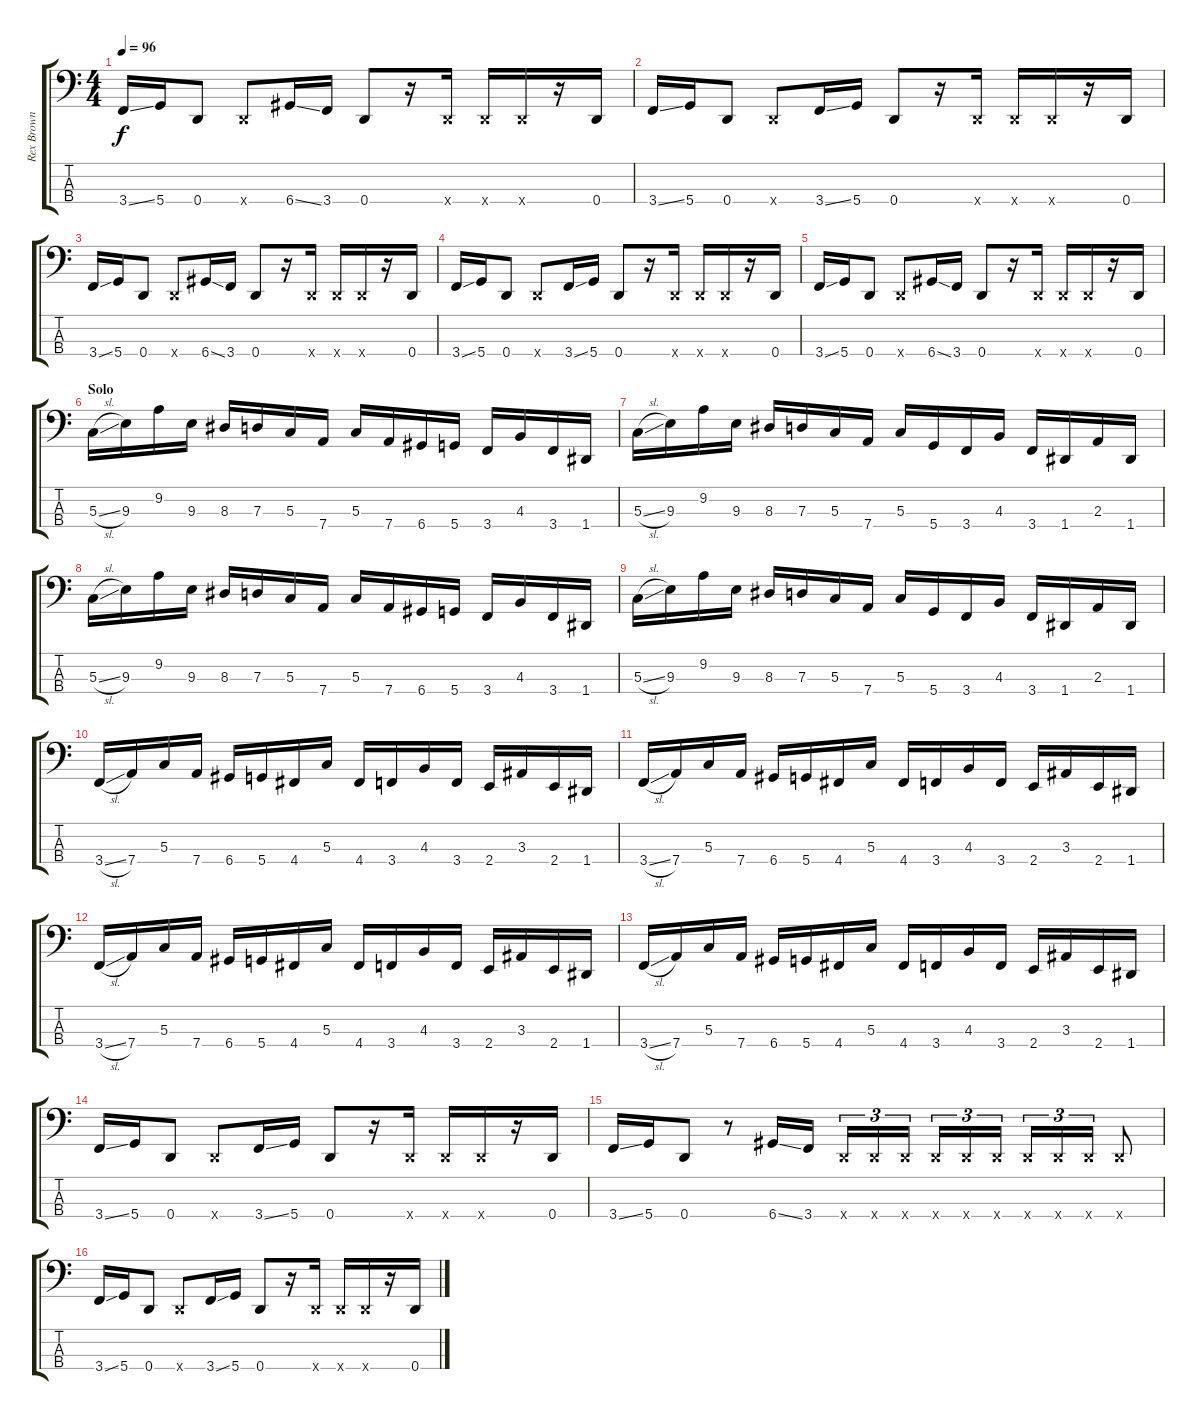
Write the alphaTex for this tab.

\track ("Rex Brown" "Rex Brown") {instrument electricbasspick}
\staff {score tabs}
\tuning (F2 C2 G1 D1) {hide}
\ts (4 4)
\tempo 96
\clef f4
\ks c
3.4{ss}.16{dy f} 5.4.16 0.4.8 0.4{x}.8 6.4{ss}.16 3.4.16 0.4.8 r.16 0.4{x}.16 0.4{x}.16 0.4{x}.16 r.16 0.4.16 |
3.4{ss}.16 5.4.16 0.4.8 0.4{x}.8 3.4{ss}.16 5.4.16 0.4.8 r.16 0.4{x}.16 0.4{x}.16 0.4{x}.16 r.16 0.4.16 |
3.4{ss}.16 5.4.16 0.4.8 0.4{x}.8 6.4{ss}.16 3.4.16 0.4.8 r.16 0.4{x}.16 0.4{x}.16 0.4{x}.16 r.16 0.4.16 |
3.4{ss}.16 5.4.16 0.4.8 0.4{x}.8 3.4{ss}.16 5.4.16 0.4.8 r.16 0.4{x}.16 0.4{x}.16 0.4{x}.16 r.16 0.4.16 |
3.4{ss}.16 5.4.16 0.4.8 0.4{x}.8 6.4{ss}.16 3.4.16 0.4.8 r.16 0.4{x}.16 0.4{x}.16 0.4{x}.16 r.16 0.4.16 |
\section ("" "Solo")
5.3{sl}.16 9.3.16 9.2.16 9.3.16 8.3.16 7.3.16 5.3.16 7.4.16 5.3.16 7.4.16 6.4.16 5.4.16 3.4.16 4.3.16 3.4.16 1.4.16 |
5.3{sl}.16 9.3.16 9.2.16 9.3.16 8.3.16 7.3.16 5.3.16 7.4.16 5.3.16 5.4.16 3.4.16 4.3.16 3.4.16 1.4.16 2.3.16 1.4.16 |
5.3{sl}.16 9.3.16 9.2.16 9.3.16 8.3.16 7.3.16 5.3.16 7.4.16 5.3.16 7.4.16 6.4.16 5.4.16 3.4.16 4.3.16 3.4.16 1.4.16 |
5.3{sl}.16 9.3.16 9.2.16 9.3.16 8.3.16 7.3.16 5.3.16 7.4.16 5.3.16 5.4.16 3.4.16 4.3.16 3.4.16 1.4.16 2.3.16 1.4.16 |
3.4{sl}.16 7.4.16 5.3.16 7.4.16 6.4.16 5.4.16 4.4.16 5.3.16 4.4.16 3.4.16 4.3.16 3.4.16 2.4.16 3.3.16 2.4.16 1.4.16 |
3.4{sl}.16 7.4.16 5.3.16 7.4.16 6.4.16 5.4.16 4.4.16 5.3.16 4.4.16 3.4.16 4.3.16 3.4.16 2.4.16 3.3.16 2.4.16 1.4.16 |
3.4{sl}.16 7.4.16 5.3.16 7.4.16 6.4.16 5.4.16 4.4.16 5.3.16 4.4.16 3.4.16 4.3.16 3.4.16 2.4.16 3.3.16 2.4.16 1.4.16 |
3.4{sl}.16 7.4.16 5.3.16 7.4.16 6.4.16 5.4.16 4.4.16 5.3.16 4.4.16 3.4.16 4.3.16 3.4.16 2.4.16 3.3.16 2.4.16 1.4.16 |
3.4{ss}.16 5.4.16 0.4.8 0.4{x}.8 3.4{ss}.16 5.4.16 0.4.8 r.16 0.4{x}.16 0.4{x}.16 0.4{x}.16 r.16 0.4.16 |
3.4{ss}.16 5.4.16 0.4.8 r.8 6.4{ss}.16 3.4.16 0.4{x}.16{tu (3 2)} 0.4{x}.16{tu (3 2)} 0.4{x}.16{tu (3 2)} 0.4{x}.16{tu (3 2)} 0.4{x}.16{tu (3 2)} 0.4{x}.16{tu (3 2)} 0.4{x}.16{tu (3 2)} 0.4{x}.16{tu (3 2)} 0.4{x}.16{tu (3 2)} 0.4{x}.8 |
3.4{ss}.16 5.4.16 0.4.8 0.4{x}.8 3.4{ss}.16 5.4.16 0.4.8 r.16 0.4{x}.16 0.4{x}.16 0.4{x}.16 r.16 0.4.16
